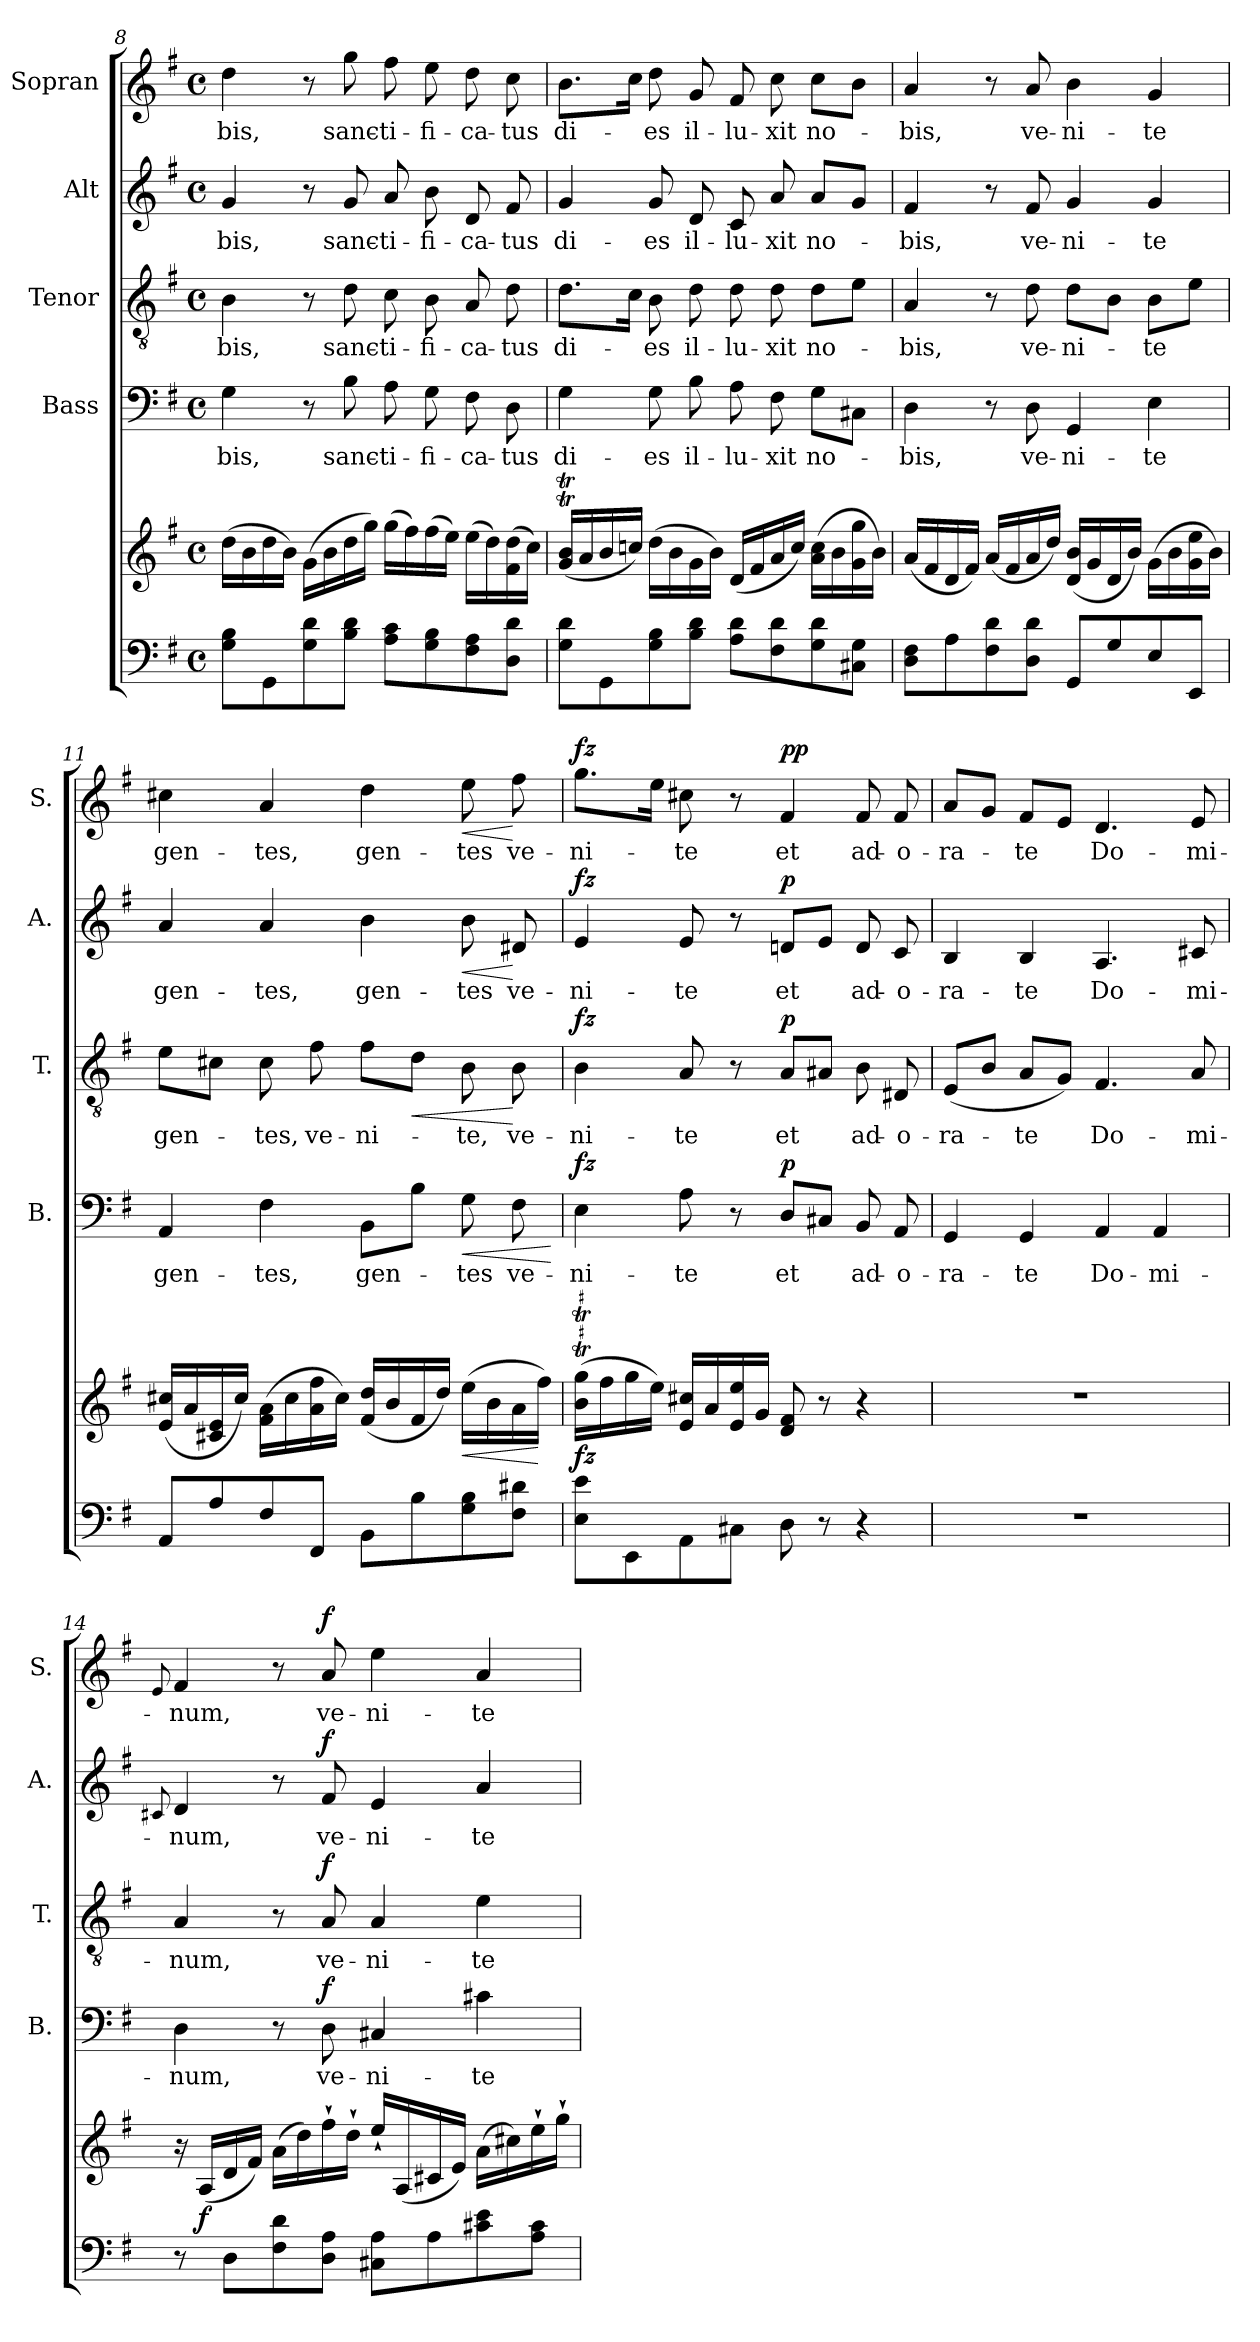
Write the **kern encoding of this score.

**kern	**kern	**dynam	**kern	**text	**dynam	**kern	**text	**dynam	**kern	**text	**dynam	**kern	**text	**dynam
*part5	*part5	*part5	*part4	*part4	*part4	*part3	*part3	*part3	*part2	*part2	*part2	*part1	*part1	*part1
*staff6	*staff5	*staff5/6	*staff4	*staff4	*staff4	*staff3	*staff3	*staff3	*staff2	*staff2	*staff2	*staff1	*staff1	*staff1
*	*	*	*I"Bass	*	*	*I"Tenor	*	*	*I"Alt	*	*	*I"Sopran	*	*
*	*	*	*I'B.	*	*	*I'T.	*	*	*I'A.	*	*	*I'S.	*	*
*clefF4	*clefG2	*	*clefF4	*	*	*clefGv2	*	*	*clefG2	*	*	*clefG2	*	*
*k[f#]	*k[f#]	*	*k[f#]	*	*	*k[f#]	*	*	*k[f#]	*	*	*k[f#]	*	*
*G:	*G:	*	*G:	*	*	*G:	*	*	*G:	*	*	*G:	*	*
*M4/4	*M4/4	*	*M4/4	*	*	*M4/4	*	*	*M4/4	*	*	*M4/4	*	*
*met(c)	*met(c)	*	*met(c)	*	*	*met(c)	*	*	*met(c)	*	*	*met(c)	*	*
=8	=8	=8	=8	=8	=8	=8	=8	=8	=8	=8	=8	=8	=8	=8
!	!	!	!	!LO:LY:b	!	!	!LO:LY:b	!	!	!LO:LY:b	!	!	!LO:LY:b	!
8G\ 8B\L	(>16dd\LL	.	4G\	-bis,	.	4B\	-bis,	.	4g/	-bis,	.	4dd\	-bis,	.
.	16b\	.	.	.	.	.	.	.	.	.	.	.	.	.
8GG\	16dd\	.	.	.	.	.	.	.	.	.	.	.	.	.
.	16b\JJ)	.	.	.	.	.	.	.	.	.	.	.	.	.
8G\ 8d\	(>16g\LL	.	8r	.	.	8r	.	.	8r	.	.	8r	.	.
.	16b\	.	.	.	.	.	.	.	.	.	.	.	.	.
!	!	!	!	!LO:LY:b	!	!	!LO:LY:b	!	!	!LO:LY:b	!	!	!LO:LY:b	!
8B\ 8d\J	16dd\	.	8B\	sanc-	.	8d\	sanc-	.	8g/	sanc-	.	8gg\	sanc-	.
.	16gg\JJ)	.	.	.	.	.	.	.	.	.	.	.	.	.
!	!	!	!	!LO:LY:b	!	!	!LO:LY:b	!	!	!LO:LY:b	!	!	!LO:LY:b	!
8A\ 8c\L	(>16gg\LL	.	8A\	-ti-	.	8c\	-ti-	.	8a/	-ti-	.	8ff#\	-ti-	.
.	16ff#\)	.	.	.	.	.	.	.	.	.	.	.	.	.
!	!	!	!	!LO:LY:b	!	!	!LO:LY:b	!	!	!LO:LY:b	!	!	!LO:LY:b	!
8G\ 8B\	(>16ff#\	.	8G\	-fi-	.	8B\	-fi-	.	8b\	-fi-	.	8ee\	-fi-	.
.	16ee\JJ)	.	.	.	.	.	.	.	.	.	.	.	.	.
!	!	!	!	!LO:LY:b	!	!	!LO:LY:b	!	!	!LO:LY:b	!	!	!LO:LY:b	!
8F#\ 8A\	(>16ee\LL	.	8F#\	-ca-	.	8A/	-ca-	.	8d/	-ca-	.	8dd\	-ca-	.
.	16dd\)	.	.	.	.	.	.	.	.	.	.	.	.	.
!	!	!	!	!LO:LY:b	!	!	!LO:LY:b	!	!	!LO:LY:b	!	!	!LO:LY:b	!
8D\ 8d\J	(>16f#\ 16dd\	.	8D\	-tus	.	8d\	-tus	.	8f#/	-tus	.	8cc\	-tus	.
.	16cc\JJ)	.	.	.	.	.	.	.	.	.	.	.	.	.
!!LO:PB:g=z
=9	=9	=9	=9	=9	=9	=9	=9	=9	=9	=9	=9	=9	=9	=9
!	!	!	!	!LO:LY:b	!	!	!LO:LY:b	!	!	!LO:LY:b	!	!	!LO:LY:b	!
8G\ 8d\L	(<16g/T 16b/TLL	.	4G\	di-	.	8.d\L	di-	.	4g/	di-	.	8.b\L	di-	.
.	16a/	.	.	.	.	.	.	.	.	.	.	.	.	.
8GG\	16b/	.	.	.	.	.	.	.	.	.	.	.	.	.
.	16cc/JJ)	.	.	.	.	16c\Jk	.	.	.	.	.	16cc\Jk	.	.
!	!	!	!	!LO:LY:b	!	!	!LO:LY:b	!	!	!LO:LY:b	!	!	!LO:LY:b	!
8G\ 8B\	(>16dd\LL	.	8G\	-es	.	8B\	-es	.	8g/	-es	.	8dd\	-es	.
.	16b\	.	.	.	.	.	.	.	.	.	.	.	.	.
!	!	!	!	!LO:LY:b	!	!	!LO:LY:b	!	!	!LO:LY:b	!	!	!LO:LY:b	!
8B\ 8d\J	16g\	.	8B\	il-	.	8d\	il-	.	8d/	il-	.	8g/	il-	.
.	16b\JJ)	.	.	.	.	.	.	.	.	.	.	.	.	.
!	!	!	!	!LO:LY:b	!	!	!LO:LY:b	!	!	!LO:LY:b	!	!	!LO:LY:b	!
8A\ 8d\L	(<16d/LL	.	8A\	-lu-	.	8d\	-lu-	.	8c/	-lu-	.	8f#/	-lu-	.
.	16f#/	.	.	.	.	.	.	.	.	.	.	.	.	.
!	!	!	!	!LO:LY:b	!	!	!LO:LY:b	!	!	!LO:LY:b	!	!	!LO:LY:b	!
8F#\ 8d\	16a/	.	8F#\	-xit	.	8d\	-xit	.	8a/	-xit	.	8cc\	-xit	.
.	16cc/JJ)	.	.	.	.	.	.	.	.	.	.	.	.	.
!	!	!	!	!LO:LY:b	!	!	!LO:LY:b	!	!	!LO:LY:b	!	!	!LO:LY:b	!
8G\ 8d\	(>16a\ 16cc\LL	.	8G\L	no-	.	8d\L	no-	.	8a/L	no-	.	8cc\L	no-	.
.	16b\	.	.	.	.	.	.	.	.	.	.	.	.	.
8C#X\ 8G\J	16g\ 16gg\	.	8C#X\J	.	.	8e\J	.	.	8g/J	.	.	8b\J	.	.
.	16b\JJ)	.	.	.	.	.	.	.	.	.	.	.	.	.
=10	=10	=10	=10	=10	=10	=10	=10	=10	=10	=10	=10	=10	=10	=10
!	!	!	!	!LO:LY:b	!	!	!LO:LY:b	!	!	!LO:LY:b	!	!	!LO:LY:b	!
8D\ 8F#\L	(<16a/LL	.	4D\	-bis,	.	4A/	-bis,	.	4f#/	-bis,	.	4a/	-bis,	.
.	16f#/	.	.	.	.	.	.	.	.	.	.	.	.	.
8A\	16d/	.	.	.	.	.	.	.	.	.	.	.	.	.
.	16f#/JJ)	.	.	.	.	.	.	.	.	.	.	.	.	.
8F#\ 8d\	(<16a/LL	.	8r	.	.	8r	.	.	8r	.	.	8r	.	.
.	16f#/	.	.	.	.	.	.	.	.	.	.	.	.	.
!	!	!	!	!LO:LY:b	!	!	!LO:LY:b	!	!	!LO:LY:b	!	!	!LO:LY:b	!
8D\ 8d\J	16a/	.	8D\	ve-	.	8d\	ve-	.	8f#/	ve-	.	8a/	ve-	.
.	16dd/JJ)	.	.	.	.	.	.	.	.	.	.	.	.	.
!	!	!	!	!LO:LY:b	!	!	!LO:LY:b	!	!	!LO:LY:b	!	!	!LO:LY:b	!
8GG/L	(<16d/ 16b/LL	.	4GG/	-ni-	.	8d\L	-ni-	.	4g/	-ni-	.	4b\	-ni-	.
.	16g/	.	.	.	.	.	.	.	.	.	.	.	.	.
8G/	16d/	.	.	.	.	8B\J	.	.	.	.	.	.	.	.
.	16b/JJ)	.	.	.	.	.	.	.	.	.	.	.	.	.
!	!	!	!	!LO:LY:b	!	!	!LO:LY:b	!	!	!LO:LY:b	!	!	!LO:LY:b	!
8E/	(>16g\LL	.	4E\	-te	.	8B\L	-te	.	4g/	-te	.	4g/	-te	.
.	16b\	.	.	.	.	.	.	.	.	.	.	.	.	.
8EE/J	16g\ 16ee\	.	.	.	.	8e\J	.	.	.	.	.	.	.	.
.	16b\JJ)	.	.	.	.	.	.	.	.	.	.	.	.	.
=11	=11	=11	=11	=11	=11	=11	=11	=11	=11	=11	=11	=11	=11	=11
!	!	!	!	!LO:LY:b	!	!	!LO:LY:b	!	!	!LO:LY:b	!	!	!LO:LY:b	!
8AA/L	(<16e/ 16cc#X/LL	.	4AA/	gen-	.	8e\L	gen-	.	4a/	gen-	.	4cc#X\	gen-	.
.	16a/	.	.	.	.	.	.	.	.	.	.	.	.	.
8A/	16c#X/ 16e/	.	.	.	.	8c#X\J	.	.	.	.	.	.	.	.
.	16cc#/JJ)	.	.	.	.	.	.	.	.	.	.	.	.	.
!	!	!	!	!LO:LY:b	!	!	!LO:LY:b	!	!	!LO:LY:b	!	!	!LO:LY:b	!
8F#/	(>16f#\ 16a\LL	.	4F#\	-tes,	.	8c#\	-tes,	.	4a/	-tes,	.	4a/	-tes,	.
.	16cc#\	.	.	.	.	.	.	.	.	.	.	.	.	.
!	!	!	!	!	!	!	!LO:LY:b	!	!	!	!	!	!	!
8FF#/J	16a\ 16ff#\	.	.	.	.	8f#\	ve-	.	.	.	.	.	.	.
.	16cc#\JJ)	.	.	.	.	.	.	.	.	.	.	.	.	.
!	!	!	!	!LO:LY:b	!	!	!LO:LY:b	!	!	!LO:LY:b	!	!	!LO:LY:b	!
8BB\L	(<16f#/ 16dd/LL	.	8BB\L	gen-	.	8f#\L	-ni-	.	4b\	gen-	.	4dd\	gen-	.
.	16b/	.	.	.	.	.	.	.	.	.	.	.	.	.
!	!	!	!	!	!	!	!	!LO:HP:b	!	!	!	!	!	!
8B\	16f#/	.	8B\J	.	.	8d\J	.	<	.	.	.	.	.	.
.	16dd/JJ)	.	.	.	.	.	.	.	.	.	.	.	.	.
!	!	!LO:HP:b	!	!LO:LY:b	!LO:HP:b	!	!LO:LY:b	!	!	!LO:LY:b	!LO:HP:b	!	!LO:LY:b	!LO:HP:b
8G\ 8B\	(>16ee\LL	<	8G\	-tes	<	8B\	-te,	.	8b\	-tes	<	8ee\	-tes	<
.	16b\	.	.	.	.	.	.	.	.	.	.	.	.	.
!	!	!	!	!LO:LY:b	!	!	!LO:LY:b	!	!	!LO:LY:b	!	!	!LO:LY:b	!
8F#\ 8d#X\J	16a\	.	8F#\	ve-	.	8B\	ve-	[	8d#X/	ve-	[	8ff#\	ve-	[
.	16ff#\JJ)	[	.	.	.	.	.	.	.	.	.	.	.	.
.	.	.	.	.	[	.	.	.	.	.	.	.	.	.
=12	=12	=12	=12	=12	=12	=12	=12	=12	=12	=12	=12	=12	=12	=12
!	!	!LO:DY:b	!	!LO:LY:b	!LO:DY:a	!	!LO:LY:b	!LO:DY:a	!	!LO:LY:b	!LO:DY:a	!	!LO:LY:b	!LO:DY:a
8E\ 8e\L	(>16b\T 16gg\TLL	fz	4E\	-ni-	fz	4B\	-ni-	fz	4e/	-ni-	fz	8.gg\L	-ni-	fz
.	16ff#\	.	.	.	.	.	.	.	.	.	.	.	.	.
8EE\	16gg\	.	.	.	.	.	.	.	.	.	.	.	.	.
.	16ee\JJ)	.	.	.	.	.	.	.	.	.	.	16ee\Jk	.	.
!	!	!	!	!LO:LY:b	!	!	!LO:LY:b	!	!	!LO:LY:b	!	!	!LO:LY:b	!
8AA\	16e/ 16cc#X/LL	.	8A\	-te	.	8A/	-te	.	8e/	-te	.	8cc#X\	-te	.
.	16a/	.	.	.	.	.	.	.	.	.	.	.	.	.
8C#X\J	16e/ 16ee/	.	8r	.	.	8r	.	.	8r	.	.	8r	.	.
.	16g/JJ	.	.	.	.	.	.	.	.	.	.	.	.	.
!	!	!	!	!LO:LY:b	!LO:DY:a	!	!LO:LY:b	!LO:DY:a	!	!LO:LY:b	!LO:DY:a	!	!LO:LY:b	!LO:DY:a
8D\	8d/ 8f#/	.	8D/L	et	p	8A/L	et	p	8dn/L	et	p	4f#/	et	pp
8r	8r	.	8C#X/J	.	.	8A#X/J	.	.	8e/J	.	.	.	.	.
!	!	!	!	!LO:LY:b	!	!	!LO:LY:b	!	!	!LO:LY:b	!	!	!LO:LY:b	!
4r	4r	.	8BB/	ad-	.	8B\	ad-	.	8d/	ad-	.	8f#/	ad-	.
!	!	!	!	!LO:LY:b	!	!	!LO:LY:b	!	!	!LO:LY:b	!	!	!LO:LY:b	!
.	.	.	8AA/	-o-	.	8D#X/	-o-	.	8c/	-o-	.	8f#/	-o-	.
!!LO:LB:g=z
=13	=13	=13	=13	=13	=13	=13	=13	=13	=13	=13	=13	=13	=13	=13
!	!	!	!	!LO:LY:b	!	!	!LO:LY:b	!	!	!LO:LY:b	!	!	!LO:LY:b	!
1r	1r	.	4GG/	-ra-	.	(<8E/L	-ra-	.	4B/	-ra-	.	8a/L	-ra-	.
.	.	.	.	.	.	8B/J	.	.	.	.	.	8g/J	.	.
!	!	!	!	!LO:LY:b	!	!	!LO:LY:b	!	!	!LO:LY:b	!	!	!LO:LY:b	!
.	.	.	4GG/	-te	.	8A/L	-te	.	4B/	-te	.	8f#/L	-te	.
.	.	.	.	.	.	8G/J)	.	.	.	.	.	8e/J	.	.
!	!	!	!	!LO:LY:b	!	!	!LO:LY:b	!	!	!LO:LY:b	!	!	!LO:LY:b	!
.	.	.	4AA/	Do-	.	4.F#/	Do-	.	4.A/	Do-	.	4.d/	Do-	.
!	!	!	!	!LO:LY:b	!	!	!	!	!	!	!	!	!	!
.	.	.	4AA/	-mi-	.	.	.	.	.	.	.	.	.	.
!	!	!	!	!	!	!	!LO:LY:b	!	!	!LO:LY:b	!	!	!LO:LY:b	!
.	.	.	.	.	.	8A/	-mi-	.	8c#X/	-mi-	.	8e/	-mi-	.
=14	=14	=14	=14	=14	=14	=14	=14	=14	=14	=14	=14	=14	=14	=14
.	.	.	.	.	.	.	.	.	8qqc#X/	.	.	8qqe/	.	.
!	!	!	!	!LO:LY:b	!	!	!LO:LY:b	!	!	!LO:LY:b	!	!	!LO:LY:b	!
8r	16r	.	4D\	-num,	.	4A/	-num,	.	4d/	-num,	.	4f#/	-num,	.
!	!	!LO:DY:b	!	!	!	!	!	!	!	!	!	!	!	!
.	(<16A/LL	f	.	.	.	.	.	.	.	.	.	.	.	.
8D\L	16d/	.	.	.	.	.	.	.	.	.	.	.	.	.
.	16f#/JJ)	.	.	.	.	.	.	.	.	.	.	.	.	.
8F#\ 8d\	(>16a\LL	.	8r	.	.	8r	.	.	8r	.	.	8r	.	.
.	16dd\)	.	.	.	.	.	.	.	.	.	.	.	.	.
!	!	!	!	!LO:LY:b	!LO:DY:a	!	!LO:LY:b	!LO:DY:a	!	!LO:LY:b	!LO:DY:a	!	!LO:LY:b	!LO:DY:a
8D\ 8A\J	16ff#`>\	.	8D\	ve-	f	8A/	ve-	f	8f#/	ve-	f	8a/	ve-	f
.	16dd`>\JJ	.	.	.	.	.	.	.	.	.	.	.	.	.
!	!	!	!	!LO:LY:b	!	!	!LO:LY:b	!	!	!LO:LY:b	!	!	!LO:LY:b	!
8C#X\ 8A\L	16ee`</LL	.	4C#X/	-ni-	.	4A/	-ni-	.	4e/	-ni-	.	4ee\	-ni-	.
.	(<16A/	.	.	.	.	.	.	.	.	.	.	.	.	.
8A\	16c#X/	.	.	.	.	.	.	.	.	.	.	.	.	.
.	16e/JJ)	.	.	.	.	.	.	.	.	.	.	.	.	.
!	!	!	!	!LO:LY:b	!	!	!LO:LY:b	!	!	!LO:LY:b	!	!	!LO:LY:b	!
8c#X\ 8e\	(>16a\LL	.	4c#X\	-te	.	4e\	-te	.	4a/	-te	.	4a/	-te	.
.	16cc#X\)	.	.	.	.	.	.	.	.	.	.	.	.	.
8A\ 8c#\J	16ee`>\	.	.	.	.	.	.	.	.	.	.	.	.	.
.	16gg`>\JJ	.	.	.	.	.	.	.	.	.	.	.	.	.
=	=	=	=	=	=	=	=	=	=	=	=	=	=	=
*-	*-	*-	*-	*-	*-	*-	*-	*-	*-	*-	*-	*-	*-	*-
